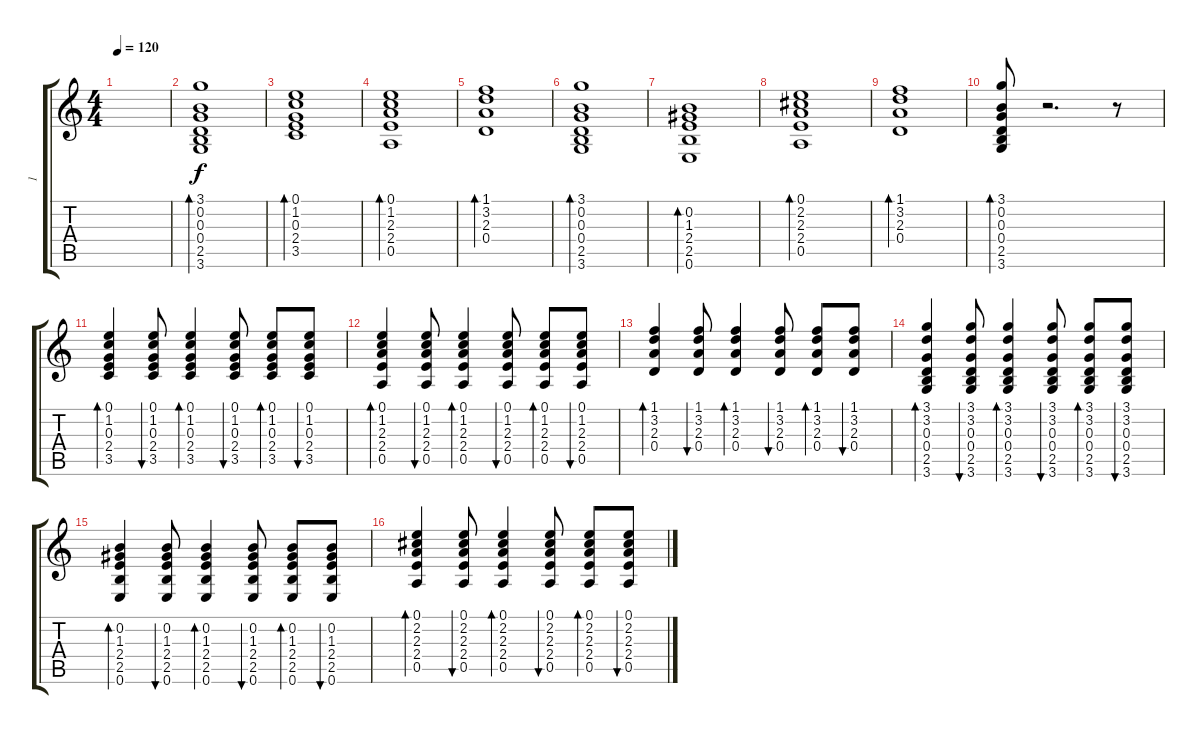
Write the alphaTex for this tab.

\track ("1" "1") {instrument acousticguitarsteel}
\staff {score tabs}
\tuning (E4 B3 G3 D3 A2 E2) {hide}
\ts (4 4)
\tempo 120
\clef g2
\ks c
|
(3.1 0.2 0.3 0.4 2.5 3.6).1{bd 60} |
(0.1 1.2 0.3 2.4 3.5).1{bd 60} |
(0.1 1.2 2.3 2.4 0.5).1{bd 60} |
(1.1 3.2 2.3 0.4).1{bd 60} |
(3.1 0.2 0.3 0.4 2.5 3.6).1{bd 60} |
(0.2 1.3 2.4 2.5 0.6).1{bd 60} |
(0.1 2.2 2.3 2.4 0.5).1{bd 60} |
(1.1 3.2 2.3 0.4).1{bd 60} |
(3.1 0.2 0.3 0.4 2.5 3.6).8{bd 60} r.2{d} r.8 |
(0.1 1.2 0.3 2.4 3.5).4{bd 30} (0.1 1.2 0.3 2.4 3.5).8{bu 30} (0.1 1.2 0.3 2.4 3.5).4{bd 30} (0.1 1.2 0.3 2.4 3.5).8{bu 30} (0.1 1.2 0.3 2.4 3.5).8{bd 30} (0.1 1.2 0.3 2.4 3.5).8{bu 30} |
(0.1 1.2 2.3 2.4 0.5).4{bd 30} (0.1 1.2 2.3 2.4 0.5).8{bu 30} (0.1 1.2 2.3 2.4 0.5).4{bd 30} (0.1 1.2 2.3 2.4 0.5).8{bu 30} (0.1 1.2 2.3 2.4 0.5).8{bd 30} (0.1 1.2 2.3 2.4 0.5).8{bu 30} |
(1.1 3.2 2.3 0.4).4{bd 30} (1.1 3.2 2.3 0.4).8{bu 30} (1.1 3.2 2.3 0.4).4{bd 30} (1.1 3.2 2.3 0.4).8{bu 30} (1.1 3.2 2.3 0.4).8{bd 30} (1.1 3.2 2.3 0.4).8{bu 30} |
(3.1 3.2 0.3 0.4 2.5 3.6).4{bd 30} (3.1 3.2 0.3 0.4 2.5 3.6).8{bu 30} (3.1 3.2 0.3 0.4 2.5 3.6).4{bd 30} (3.1 3.2 0.3 0.4 2.5 3.6).8{bu 30} (3.1 3.2 0.3 0.4 2.5 3.6).8{bd 30} (3.1 3.2 0.3 0.4 2.5 3.6).8{bu 30} |
(0.2 1.3 2.4 2.5 0.6).4{bd 30} (0.2 1.3 2.4 2.5 0.6).8{bu 30} (0.2 1.3 2.4 2.5 0.6).4{bd 30} (0.2 1.3 2.4 2.5 0.6).8{bu 30} (0.2 1.3 2.4 2.5 0.6).8{bd 30} (0.2 1.3 2.4 2.5 0.6).8{bu 30} |
(0.1 2.2 2.3 2.4 0.5).4{bd 30} (0.1 2.2 2.3 2.4 0.5).8{bu 30} (0.1 2.2 2.3 2.4 0.5).4{bd 30} (0.1 2.2 2.3 2.4 0.5).8{bu 30} (0.1 2.2 2.3 2.4 0.5).8{bd 30} (0.1 2.2 2.3 2.4 0.5).8{bu 30}
